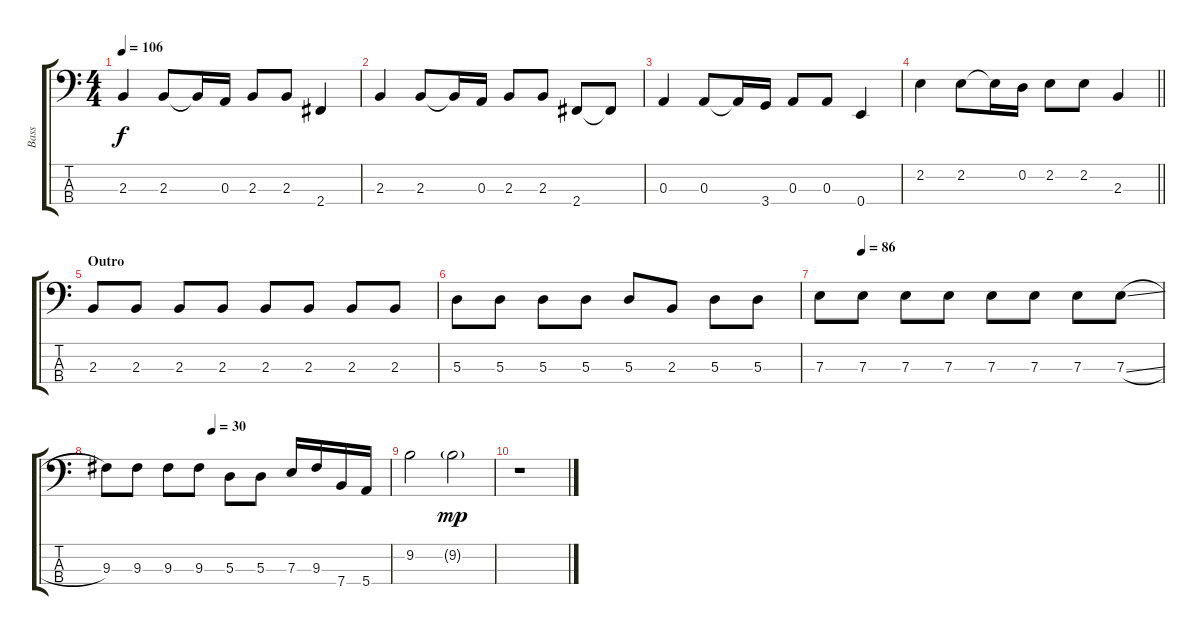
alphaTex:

\track ("Bass" "Bass") {instrument electricbassfinger}
\staff {score tabs}
\tuning (G2 D2 A1 E1) {hide}
\ts (4 4)
\tempo 106
\clef f4
\ks c
2.3.4{dy f} 2.3.8 2.3{t}.16 0.3.16 2.3.8 2.3.8 2.4.4 |
2.3.4 2.3.8 2.3{t}.16 0.3.16 2.3.8 2.3.8 2.4.8 2.4{t}.8 |
0.3.4 0.3.8 0.3{t}.16 3.4.16 0.3.8 0.3.8 0.4.4 |
\barLineRight lightlight
2.2.4 2.2.8 2.2{t}.16 0.2.16 2.2.8 2.2.8 2.3.4 |
\section ("" "Outro")
2.3.8 2.3.8 2.3.8 2.3.8 2.3.8 2.3.8 2.3.8 2.3.8 |
5.3.8 5.3.8 5.3.8 5.3.8 5.3.8 2.3.8 5.3.8 5.3.8 |
\tempo (86 0.125)
7.3.8 7.3.8 7.3.8 7.3.8 7.3.8 7.3.8 7.3.8 7.3{sl}.8 |
\tempo (30 0.375)
9.3.8 9.3.8 9.3.8 9.3.8 5.3.8 5.3.8 7.3.16 9.3.16 7.4.16 5.4.16 |
9.2.2{volume 0} 9.2{g}.2{dy mp} |
r.1
